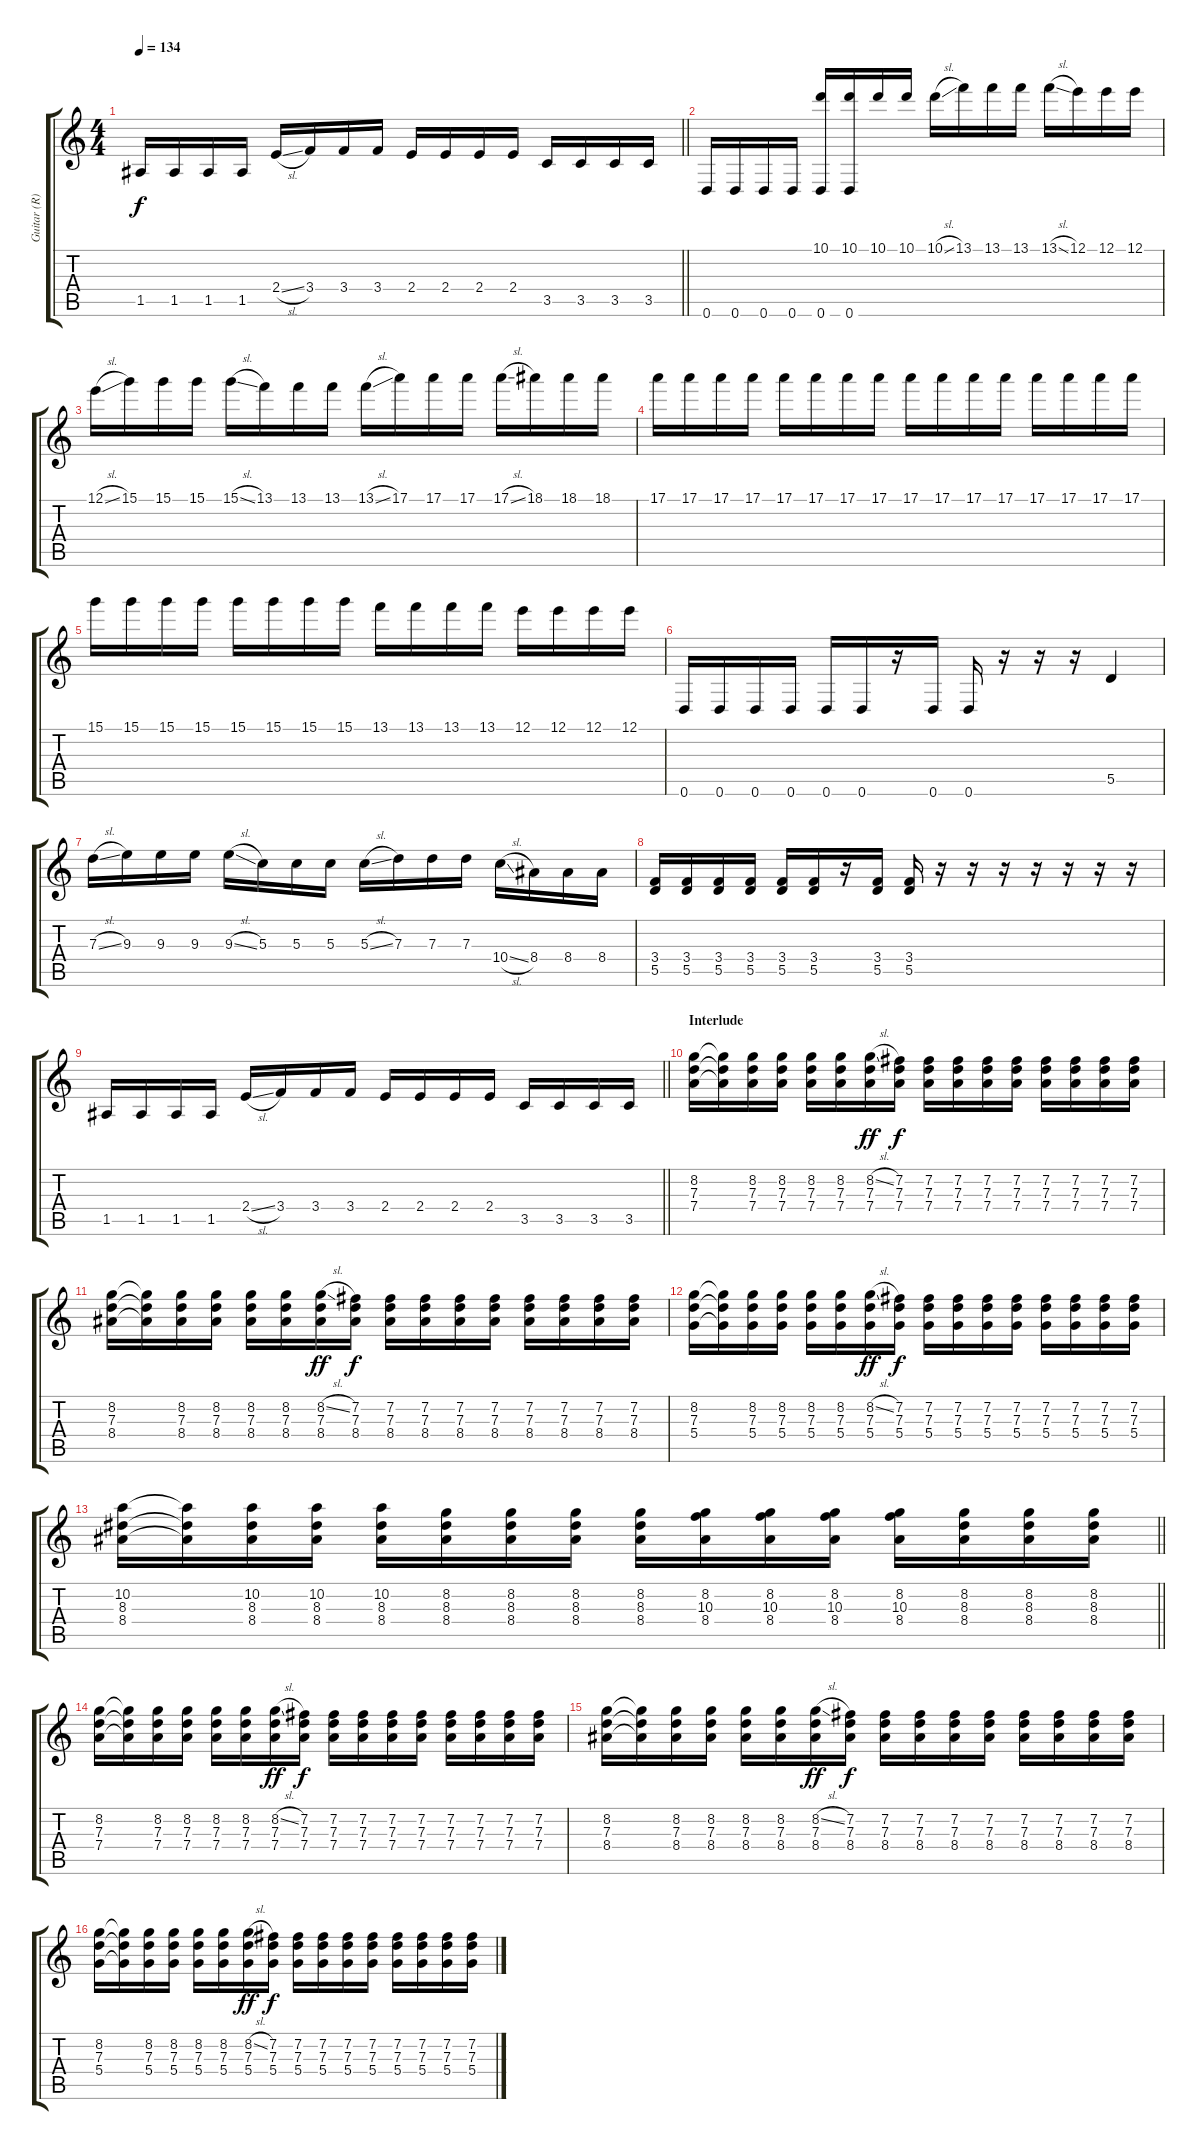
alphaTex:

\track ("Guitar (R)" "Guitar (R)") {instrument overdrivenguitar}
\staff {score tabs}
\tuning (E4 B3 G3 D3 A2 D2) {hide}
\ts (4 4)
\tempo 134
\clef g2
\barLineRight lightlight
\ks c
1.5.16{dy f} 1.5.16 1.5.16 1.5.16 2.4{sl}.16 3.4.16 3.4.16 3.4.16 2.4.16 2.4.16 2.4.16 2.4.16 3.5.16 3.5.16 3.5.16 3.5.16 |
\section ("" "")
0.6.16 0.6.16 0.6.16 0.6.16 (10.1 0.6).16 (10.1 0.6).16 10.1.16 10.1.16 10.1{sl}.16 13.1.16 13.1.16 13.1.16 13.1{sl}.16 12.1.16 12.1.16 12.1.16 |
12.1{sl}.16 15.1.16 15.1.16 15.1.16 15.1{sl}.16 13.1.16 13.1.16 13.1.16 13.1{sl}.16 17.1.16 17.1.16 17.1.16 17.1{sl}.16 18.1.16 18.1.16 18.1.16 |
17.1.16 17.1.16 17.1.16 17.1.16 17.1.16 17.1.16 17.1.16 17.1.16 17.1.16 17.1.16 17.1.16 17.1.16 17.1.16 17.1.16 17.1.16 17.1.16 |
15.1.16 15.1.16 15.1.16 15.1.16 15.1.16 15.1.16 15.1.16 15.1.16 13.1.16 13.1.16 13.1.16 13.1.16 12.1.16 12.1.16 12.1.16 12.1.16 |
0.6.16 0.6.16 0.6.16 0.6.16 0.6.16 0.6.16 r.16 0.6.16 0.6.16 r.16 r.16 r.16 5.5.4 |
7.3{sl}.16 9.3.16 9.3.16 9.3.16 9.3{sl}.16 5.3.16 5.3.16 5.3.16 5.3{sl}.16 7.3.16 7.3.16 7.3.16 10.4{sl}.16 8.4.16 8.4.16 8.4.16 |
(3.4 5.5).16 (3.4 5.5).16 (3.4 5.5).16 (3.4 5.5).16 (3.4 5.5).16 (3.4 5.5).16 r.16 (3.4 5.5).16 (3.4 5.5).16 r.16 r.16 r.16 r.16 r.16 r.16 r.16 |
\barLineRight lightlight
1.5.16 1.5.16 1.5.16 1.5.16 2.4{sl}.16 3.4.16 3.4.16 3.4.16 2.4.16 2.4.16 2.4.16 2.4.16 3.5.16 3.5.16 3.5.16 3.5.16 |
\section ("" "Interlude")
(8.2 7.3 7.4).16 (8.2{t} 7.3{t} 7.4{t}).16 (8.2 7.3 7.4).16 (8.2 7.3 7.4).16 (8.2 7.3 7.4).16 (8.2 7.3 7.4).16 (8.2{sl} 7.3 7.4).16{dy ff} (7.2 7.3 7.4).16{dy f} (7.2 7.3 7.4).16 (7.2 7.3 7.4).16 (7.2 7.3 7.4).16 (7.2 7.3 7.4).16 (7.2 7.3 7.4).16 (7.2 7.3 7.4).16 (7.2 7.3 7.4).16 (7.2 7.3 7.4).16 |
(8.2 7.3 8.4).16 (8.2{t} 7.3{t} 8.4{t}).16 (8.2 7.3 8.4).16 (8.2 7.3 8.4).16 (8.2 7.3 8.4).16 (8.2 7.3 8.4).16 (8.2{sl} 7.3 8.4).16{dy ff} (7.2 7.3 8.4).16{dy f} (7.2 7.3 8.4).16 (7.2 7.3 8.4).16 (7.2 7.3 8.4).16 (7.2 7.3 8.4).16 (7.2 7.3 8.4).16 (7.2 7.3 8.4).16 (7.2 7.3 8.4).16 (7.2 7.3 8.4).16 |
(8.2 7.3 5.4).16 (8.2{t} 7.3{t} 5.4{t}).16 (8.2 7.3 5.4).16 (8.2 7.3 5.4).16 (8.2 7.3 5.4).16 (8.2 7.3 5.4).16 (8.2{sl} 7.3 5.4).16{dy ff} (7.2 7.3 5.4).16{dy f} (7.2 7.3 5.4).16 (7.2 7.3 5.4).16 (7.2 7.3 5.4).16 (7.2 7.3 5.4).16 (7.2 7.3 5.4).16 (7.2 7.3 5.4).16 (7.2 7.3 5.4).16 (7.2 7.3 5.4).16 |
\barLineRight lightlight
(10.2 8.3 8.4).16 (10.2{t} 8.3{t} 8.4{t}).16 (10.2 8.3 8.4).16 (10.2 8.3 8.4).16 (10.2 8.3 8.4).16 (8.2 8.3 8.4).16 (8.2 8.3 8.4).16 (8.2 8.3 8.4).16 (8.2 8.3 8.4).16 (8.2 10.3 8.4).16 (8.2 10.3 8.4).16 (8.2 10.3 8.4).16 (8.2 10.3 8.4).16 (8.2 8.3 8.4).16 (8.2 8.3 8.4).16 (8.2 8.3 8.4).16 |
\section ("" "")
(8.2 7.3 7.4).16 (8.2{t} 7.3{t} 7.4{t}).16 (8.2 7.3 7.4).16 (8.2 7.3 7.4).16 (8.2 7.3 7.4).16 (8.2 7.3 7.4).16 (8.2{sl} 7.3 7.4).16{dy ff} (7.2 7.3 7.4).16{dy f} (7.2 7.3 7.4).16 (7.2 7.3 7.4).16 (7.2 7.3 7.4).16 (7.2 7.3 7.4).16 (7.2 7.3 7.4).16 (7.2 7.3 7.4).16 (7.2 7.3 7.4).16 (7.2 7.3 7.4).16 |
(8.2 7.3 8.4).16 (8.2{t} 7.3{t} 8.4{t}).16 (8.2 7.3 8.4).16 (8.2 7.3 8.4).16 (8.2 7.3 8.4).16 (8.2 7.3 8.4).16 (8.2{sl} 7.3 8.4).16{dy ff} (7.2 7.3 8.4).16{dy f} (7.2 7.3 8.4).16 (7.2 7.3 8.4).16 (7.2 7.3 8.4).16 (7.2 7.3 8.4).16 (7.2 7.3 8.4).16 (7.2 7.3 8.4).16 (7.2 7.3 8.4).16 (7.2 7.3 8.4).16 |
(8.2 7.3 5.4).16 (8.2{t} 7.3{t} 5.4{t}).16 (8.2 7.3 5.4).16 (8.2 7.3 5.4).16 (8.2 7.3 5.4).16 (8.2 7.3 5.4).16 (8.2{sl} 7.3 5.4).16{dy ff} (7.2 7.3 5.4).16{dy f} (7.2 7.3 5.4).16 (7.2 7.3 5.4).16 (7.2 7.3 5.4).16 (7.2 7.3 5.4).16 (7.2 7.3 5.4).16 (7.2 7.3 5.4).16 (7.2 7.3 5.4).16 (7.2 7.3 5.4).16
